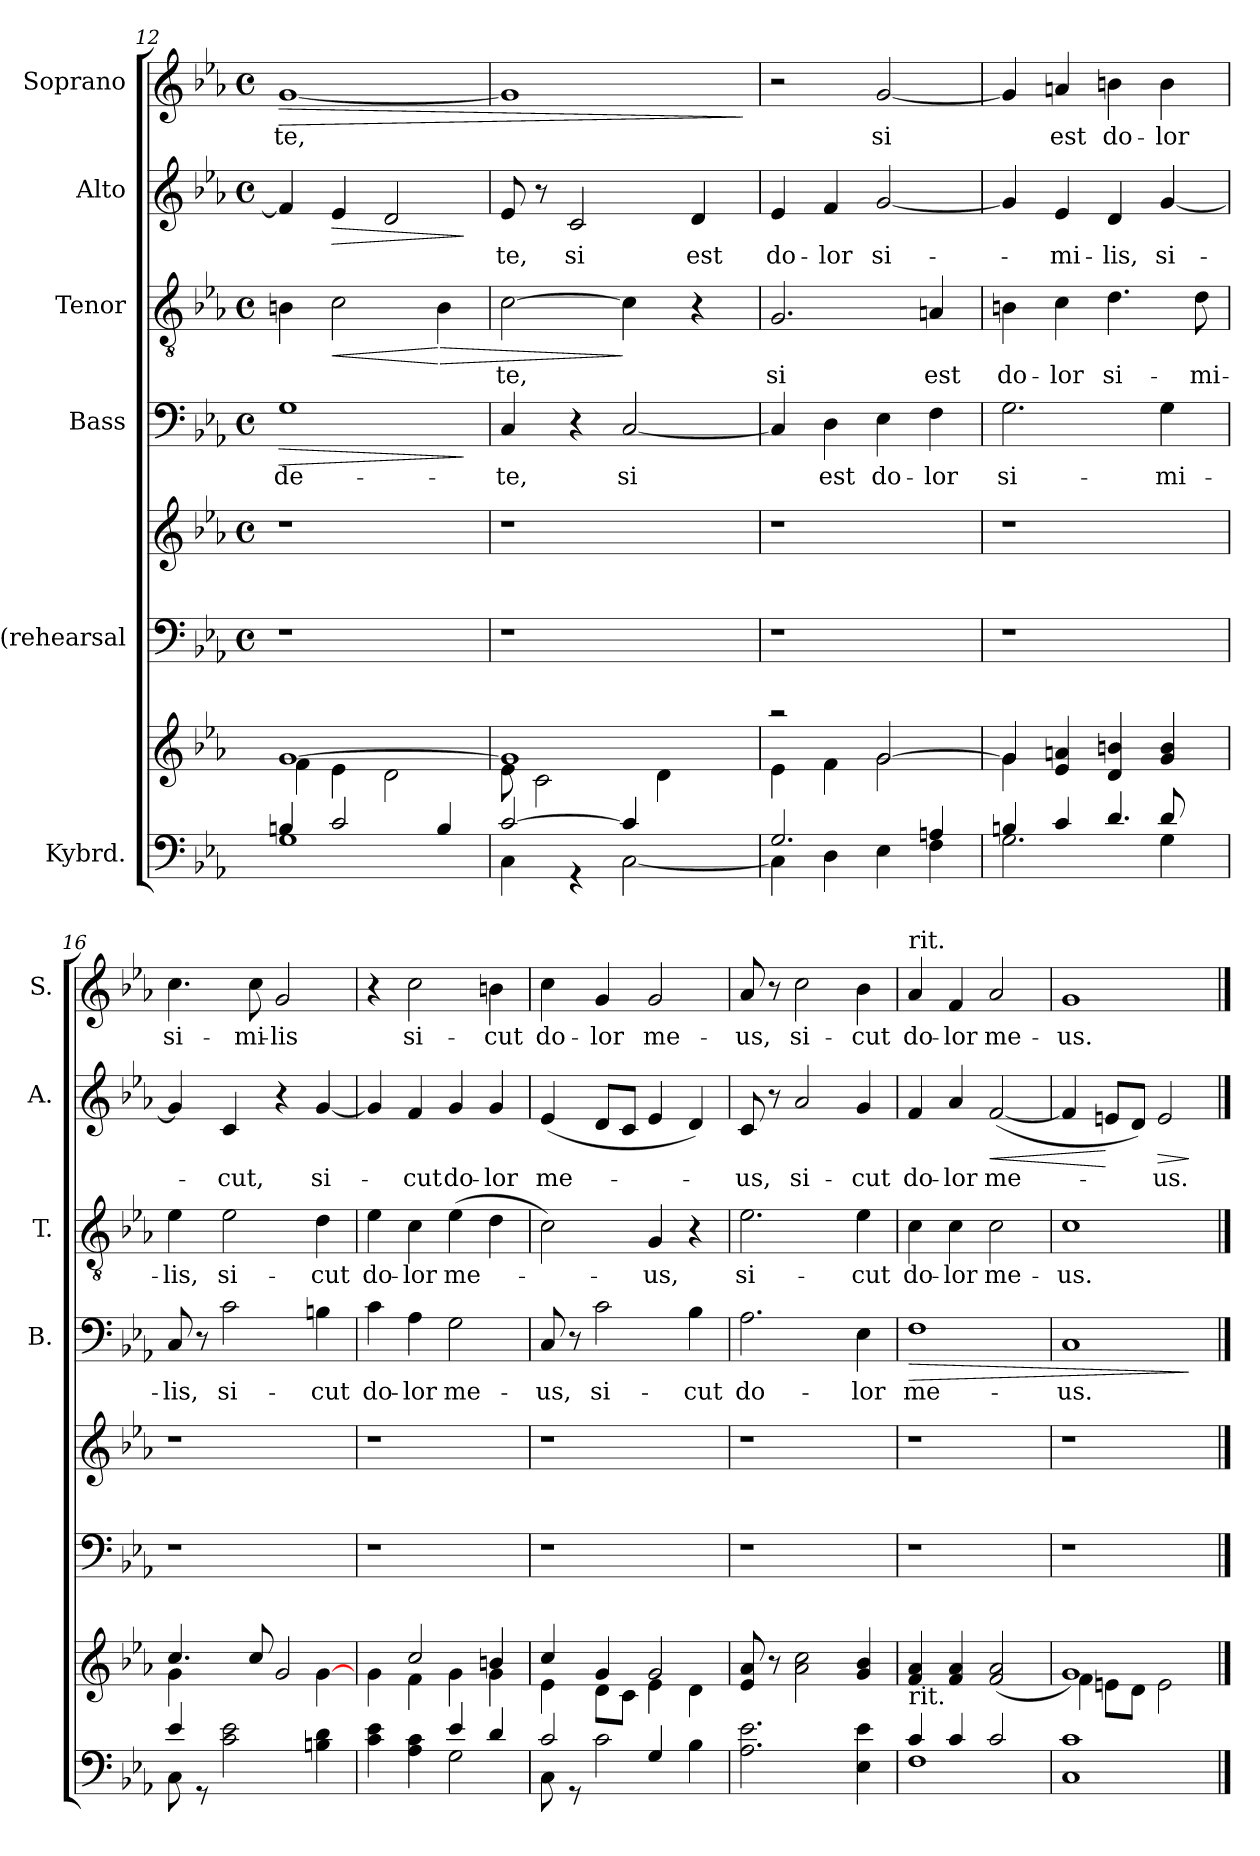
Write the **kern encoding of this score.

**kern	**kern	**kern	**kern	**kern	**text	**dynam	**kern	**text	**dynam	**kern	**text	**dynam	**kern	**text	**dynam
*part6	*part6	*part5	*part5	*part4	*part4	*part4	*part3	*part3	*part3	*part2	*part2	*part2	*part1	*part1	*part1
*staff8	*staff7	*staff6	*staff5	*staff4	*staff4	*staff4	*staff3	*staff3	*staff3	*staff2	*staff2	*staff2	*staff1	*staff1	*staff1
*I"Kybrd.	*	*I"(rehearsal	*	*I"Bass	*	*	*I"Tenor	*	*	*I"Alto	*	*	*I"Soprano	*	*
*	*	*	*	*I'B.	*	*	*I'T.	*	*	*I'A.	*	*	*I'S.	*	*
*clefF4	*clefG2	*clefF4	*clefG2	*clefF4	*	*	*clefGv2	*	*	*clefG2	*	*	*clefG2	*	*
*k[b-e-a-]	*k[b-e-a-]	*k[b-e-a-]	*k[b-e-a-]	*k[b-e-a-]	*	*	*k[b-e-a-]	*	*	*k[b-e-a-]	*	*	*k[b-e-a-]	*	*
*E-:	*E-:	*E-:	*E-:	*E-:	*	*	*E-:	*	*	*E-:	*	*	*E-:	*	*
*	*	*M4/4	*M4/4	*M4/4	*	*	*M4/4	*	*	*M4/4	*	*	*M4/4	*	*
*	*	*met(c)	*met(c)	*met(c)	*	*	*met(c)	*	*	*met(c)	*	*	*met(c)	*	*
=12	=12	=12	=12	=12	=12	=12	=12	=12	=12	=12	=12	=12	=12	=12	=12
*^	*^	*	*	*	*	*	*	*	*	*	*	*	*	*	*
!	!	!	!	!	!	!	!LO:LY:b	!LO:HP:b	!	!	!	!	!	!	!	!LO:LY:b	!LO:HP:b
4Bn/	1G	[>1g	4f\	1r	1r	1G	-de-	>	4Bn\	.	.	4f/]	.	.	[<1g	-te,	>
!	!	!	!	!	!	!	!	!	!	!	!LO:HP:b	!	!	!LO:HP:b	!	!	!
2c/	.	.	4e-\	.	.	.	.	.	2c\	.	<	4e-/	.	>	.	.	.
.	.	.	2d\	.	.	.	.	.	.	.	.	2d/	.	.	.	.	.
!	!	!	!	!	!	!	!	!	!	!	!LO:HP:n=1:b	!	!	!	!	!	!
4B/	.	.	.	.	.	.	.	.	4B\	.	[ >	.	.	.	.	.	.
*v	*v	*	*	*	*	*	*	*	*	*	*	*	*	*	*	*	*
*	*v	*v	*	*	*	*	*	*	*	*	*	*	*	*	*	*
.	.	.	.	.	.	]	.	.	.	.	.	]	.	.	.
=13	=13	=13	=13	=13	=13	=13	=13	=13	=13	=13	=13	=13	=13	=13	=13
*^	*^	*	*	*	*	*	*	*	*	*	*	*	*	*	*
!	!	!	!	!	!	!	!LO:LY:b	!	!	!LO:LY:b	!	!	!LO:LY:b	!	!	!	!
[>2c/	4C\	1g]	8e-\	1r	1r	4C/	-te,	.	[>2c\	-te,	.	8e-/	-te,	.	1g]	.	.
.	.	.	2c\	.	.	.	.	.	.	.	.	8r	.	.	.	.	.
!	!	!	!	!	!	!	!	!	!	!	!	!	!LO:LY:b	!	!	!	!
.	4rGG	.	.	.	.	4r	.	.	.	.	.	2c/	si	.	.	.	.
!	!	!	!	!	!	!	!LO:LY:b	!	!	!	!	!	!	!	!	!	!
4c/]	[<2C\	.	.	.	.	[<2C/	si	.	4c\]	.	]	.	.	.	.	.	.
.	.	.	4d\	.	.	.	.	.	.	.	.	.	.	.	.	.	.
!	!	!	!	!	!	!	!	!	!	!	!	!	!LO:LY:b	!	!	!	!
4ryy	.	.	.	.	.	.	.	.	4r	.	.	4d/	est	.	.	.	.
.	.	.	8ryy	.	.	.	.	.	.	.	.	.	.	.	.	.	.
*v	*v	*	*	*	*	*	*	*	*	*	*	*	*	*	*	*	*
*	*v	*v	*	*	*	*	*	*	*	*	*	*	*	*	*	*
.	.	.	.	.	.	.	.	.	.	.	.	.	.	.	]
=14	=14	=14	=14	=14	=14	=14	=14	=14	=14	=14	=14	=14	=14	=14	=14
*^	*^	*	*	*	*	*	*	*	*	*	*	*	*	*	*
!	!	!	!	!	!	!	!	!	!	!LO:LY:b	!	!	!LO:LY:b	!	!	!	!
2.G/	4C\]	2raa	4e-\	1r	1r	4C/]	.	.	2.G/	si	.	4e-/	do-	.	2r	.	.
!	!	!	!	!	!	!	!LO:LY:b	!	!	!	!	!	!LO:LY:b	!	!	!	!
.	4D\	.	4f\	.	.	4D\	est	.	.	.	.	4f/	-lor	.	.	.	.
!	!	!	!	!	!	!	!LO:LY:b	!	!	!	!	!	!LO:LY:b	!	!	!LO:LY:b	!
.	4E-\	[>2g/	2g\	.	.	4E-\	do-	.	.	.	.	[<2g/	si-	.	[<2g/	si	.
!	!	!	!	!	!	!	!LO:LY:b	!	!	!LO:LY:b	!	!	!	!	!	!	!
4An/	4F\	.	.	.	.	4F\	-lor	.	4An/	est	.	.	.	.	.	.	.
=15	=15	=15	=15	=15	=15	=15	=15	=15	=15	=15	=15	=15	=15	=15	=15	=15	=15
*	*^	*	*	*	*	*	*	*	*	*	*	*	*	*	*	*	*
!	!	!	!	!	!	!	!	!LO:LY:b	!	!	!LO:LY:b	!	!	!	!	!	!	!
2.G\	4Bn/	2.ryy	4g\]	4g/	1r	1r	2.G\	si-	.	4Bn\	do-	.	4g/]	.	.	4g/]	.	.
!	!	!	!	!	!	!	!	!	!	!	!LO:LY:b	!	!	!LO:LY:b	!	!	!LO:LY:b	!
.	4c/	.	2.ryy	4e-/ 4an/	.	.	.	.	.	4c\	-lor	.	4e-/	-mi-	.	4an/	est	.
!	!	!	!	!	!	!	!	!	!	!	!LO:LY:b	!	!	!LO:LY:b	!	!	!LO:LY:b	!
.	4.d/	.	.	4d/ 4bn/	.	.	.	.	.	4.d\	si-	.	4d/	-lis,	.	4bn\	do-	.
!	!	!	!	!	!	!	!	!LO:LY:b	!	!	!	!	!	!LO:LY:b	!	!	!LO:LY:b	!
4G\	.	8d/	.	4g/ 4b/	.	.	4G\	-mi-	.	.	.	.	[<4g/	si-	.	4b\	-lor	.
!	!	!	!	!	!	!	!	!	!	!	!LO:LY:b	!	!	!	!	!	!	!
.	8ryy	8ryy	.	.	.	.	.	.	.	8d\	-mi-	.	.	.	.	.	.	.
!!LO:LB:g=z
=16	=16	=16	=16	=16	=16	=16	=16	=16	=16	=16	=16	=16	=16	=16	=16	=16	=16	=16
*	*	*	*	*^	*	*	*	*	*	*	*	*	*	*	*	*	*	*
!	!	!	!	!	!	!	!	!	!LO:LY:b	!	!	!LO:LY:b	!	!	!	!	!	!LO:LY:b	!
*	*v	*v	*	*	*	*	*	*	*	*	*	*	*	*	*	*	*	*	*
8C\	4e-/	4g\	4.cc/	2.ryy	1r	1r	8C/	-lis,	.	4e-\	-lis,	.	4g/]	.	.	4.cc\	si-	.
8rGG	.	.	.	.	.	.	8r	.	.	.	.	.	.	.	.	.	.	.
!	!	!	!	!	!	!	!	!LO:LY:b	!	!	!LO:LY:b	!	!	!LO:LY:b	!	!	!	!
2c\ 2e-\	2.ryy	2.ryy	.	.	.	.	2c\	si-	.	2e-\	si-	.	4c/	-cut,	.	.	.	.
!	!	!	!	!	!	!	!	!	!	!	!	!	!	!	!	!	!LO:LY:b	!
.	.	.	8cc/	.	.	.	.	.	.	.	.	.	.	.	.	8cc\	-mi-	.
!	!	!	!	!	!	!	!	!	!	!	!	!	!	!	!	!	!LO:LY:b:rj	!
.	.	.	2g/	.	.	.	.	.	.	.	.	.	4r	.	.	2g/	-lis	.
!	!	!	!	!	!	!	!	!LO:LY:b	!	!	!LO:LY:b	!	!	!LO:LY:b	!	!	!	!
4Bn\ 4d\	.	.	.	[<4g\	.	.	4Bn\	-cut	.	4d\	-cut	.	[<4g/	si-	.	.	.	.
=17	=17	=17	=17	=17	=17	=17	=17	=17	=17	=17	=17	=17	=17	=17	=17	=17	=17	=17
!	!	!	!	!	!	!	!	!LO:LY:b	!	!	!LO:LY:b	!	!	!	!	!	!	!
*	*	*	*v	*v	*	*	*	*	*	*	*	*	*	*	*	*	*	*
2ryy	4c\ 4e-\	4g\	4ryy	1r	1r	4c\	do-	.	4e-\	do-	.	4g/]	.	.	4r	.	.
!	!	!	!	!	!	!	!LO:LY:b:rj	!	!	!LO:LY:b:rj	!	!	!LO:LY:b	!	!	!LO:LY:b	!
.	4A-\ 4c\	4f\	2cc/	.	.	4A-\	-lor	.	4c\	-lor	.	4f/	-cut	.	2cc\	si-	.
!	!	!	!	!	!	!	!LO:LY:b	!	!	!LO:LY:b	!	!	!LO:LY:b	!	!	!	!
4e-/	2G\	4g\	.	.	.	2G\	me-	.	(>4e-\	me-	.	4g/	do-	.	.	.	.
!	!	!	!	!	!	!	!	!	!	!	!	!	!LO:LY:b:rj	!	!	!LO:LY:b	!
4d/	.	4bn/	4g\	.	.	.	.	.	4d\	.	.	4g/	-lor	.	4bn\	-cut	.
=18	=18	=18	=18	=18	=18	=18	=18	=18	=18	=18	=18	=18	=18	=18	=18	=18	=18
!	!	!	!	!	!	!	!LO:LY:b	!	!	!	!	!	!LO:LY:b	!	!	!LO:LY:b	!
2c/	8C\	4e-\	4cc/	1r	1r	8C/	-us,	.	2c\)	.	.	(4e-/	me-	.	4cc\	do-	.
.	8rGG	.	.	.	.	8r	.	.	.	.	.	.	.	.	.	.	.
!	!	!	!	!	!	!	!LO:LY:b	!	!	!	!	!	!	!	!	!LO:LY:b	!
.	2c\	8d\L	4g/	.	.	2c\	si-	.	.	.	.	8d/L	.	.	4g/	-lor	.
.	.	8c\J	.	.	.	.	.	.	.	.	.	8c/J	.	.	.	.	.
!	!	!	!	!	!	!	!	!	!	!LO:LY:b	!	!	!	!	!	!LO:LY:b	!
4G/	.	2g/	4e-\	.	.	.	.	.	4G/	-us,	.	4e-/	.	.	2g/	me-	.
!	!	!	!	!	!	!	!LO:LY:b	!	!	!	!	!	!	!	!	!	!
4B-\	4ryy	.	4d\	.	.	4B-\	-cut	.	4r	.	.	4d/)	.	.	.	.	.
=19	=19	=19	=19	=19	=19	=19	=19	=19	=19	=19	=19	=19	=19	=19	=19	=19	=19
!	!	!	!	!	!	!	!LO:LY:b	!	!	!LO:LY:b	!	!	!LO:LY:b	!	!	!LO:LY:b	!
*v	*v	*	*	*	*	*	*	*	*	*	*	*	*	*	*	*	*
*	*v	*v	*	*	*	*	*	*	*	*	*	*	*	*	*	*
2.A-\ 2.e-\	8e-/ 8a-/	1r	1r	2.A-\	do-	.	2.e-\	si-	.	8c/	-us,	.	8a-/	-us,	.
.	8r	.	.	.	.	.	.	.	.	8r	.	.	8r	.	.
!	!	!	!	!	!	!	!	!	!	!	!LO:LY:b	!	!	!LO:LY:b	!
.	2a-\ 2cc\	.	.	.	.	.	.	.	.	2a-/	si-	.	2cc\	si-	.
!	!	!	!	!	!LO:LY:b	!	!	!LO:LY:b	!	!	!LO:LY:b	!	!	!LO:LY:b	!
4E-\ 4e-\	4g/ 4b-/	.	.	4E-\	-lor	.	4e-\	-cut	.	4g/	-cut	.	4b-\	-cut	.
=20	=20	=20	=20	=20	=20	=20	=20	=20	=20	=20	=20	=20	=20	=20	=20
*^	*	*	*	*	*	*	*	*	*	*	*	*	*	*	*
!	!	!	!	!	!	!	!	!	!	!	!	!	!	!LO:TX:a:t=rit.	!	!
!	!	!LO:TX:b:t=rit.	!	!	!	!	!	!	!	!	!	!	!	!	!	!
!	!	!	!	!	!	!LO:LY:b	!LO:HP:b	!	!LO:LY:b	!	!	!LO:LY:b	!	!	!LO:LY:b	!
4c/	1F	4f/ 4a-/	1r	1r	1F	me-	>	4c\	do-	.	4f/	do-	.	4a-/	do-	.
!	!	!	!	!	!	!	!	!	!LO:LY:b:rj	!	!	!LO:LY:b:rj	!	!	!LO:LY:b:rj	!
4c/	.	4f/ 4a-/	.	.	.	.	.	4c\	-lor	.	4a-/	-lor	.	4f/	-lor	.
!	!	!	!	!	!	!	!	!	!LO:LY:b	!	!	!LO:LY:b	!LO:HP:b	!	!LO:LY:b	!
2c/	.	(<2f/ 2a-/	.	.	.	.	.	2c\	me-	.	(<[<2f/	me-	<	2a-/	me-	.
*v	*v	*	*	*	*	*	*	*	*	*	*	*	*	*	*	*
=21	=21	=21	=21	=21	=21	=21	=21	=21	=21	=21	=21	=21	=21	=21	=21
*	*^	*	*	*	*	*	*	*	*	*	*	*	*	*	*
!	!	!	!	!	!	!LO:LY:b	!	!	!LO:LY:b	!	!	!	!	!	!LO:LY:b	!
1C 1c	1g)	4f\	1r	1r	1C	-us.	.	1c	-us.	.	4f/]	.	.	1g	-us.	.
.	.	8en\L	.	.	.	.	.	.	.	.	8en/L	.	[	.	.	.
.	.	8d\J	.	.	.	.	.	.	.	.	8d/J)	.	.	.	.	.
!	!	!	!	!	!	!	!	!	!	!	!	!LO:LY:b	!LO:HP:b	!	!	!
.	.	2e\	.	.	.	.	.	.	.	.	2e/	-us.	>	.	.	.
*	*v	*v	*	*	*	*	*	*	*	*	*	*	*	*	*	*
.	.	.	.	.	.	]	.	.	.	.	.	]	.	.	.
==	==	==	==	==	==	==	==	==	==	==	==	==	==	==	==
*-	*-	*-	*-	*-	*-	*-	*-	*-	*-	*-	*-	*-	*-	*-	*-
